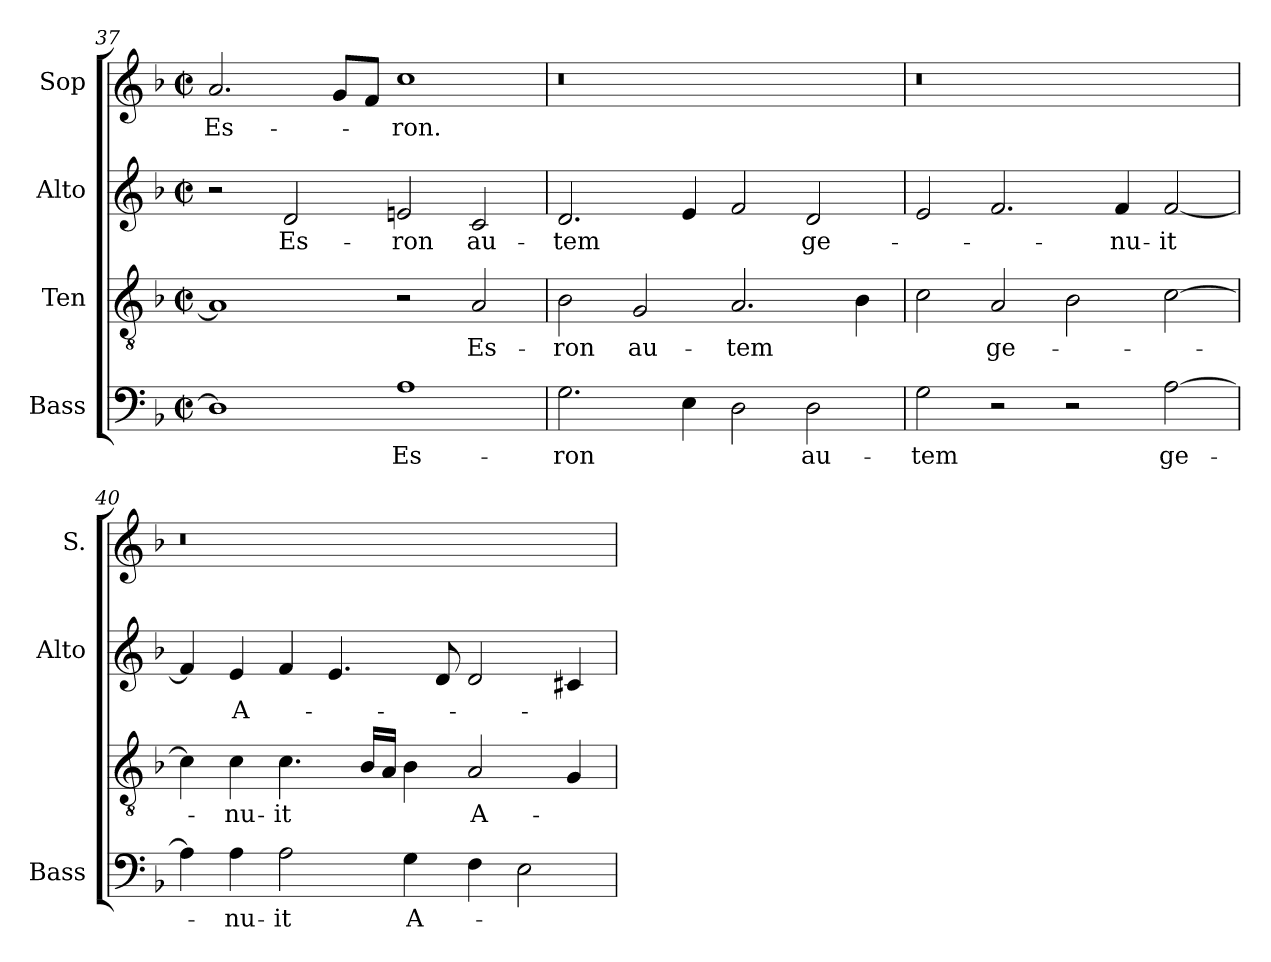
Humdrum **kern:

**kern	**text	**kern	**text	**kern	**text	**kern	**text
*part4	*part4	*part3	*part3	*part2	*part2	*part1	*part1
*staff4	*staff4	*staff3	*staff3	*staff2	*staff2	*staff1	*staff1
*I"Bass	*	*I"Ten	*	*I"Alto	*	*I"Sop	*
*I'Bass	*	*	*	*I'Alto	*	*I'S.	*
*clefF4	*	*clefGv2	*	*clefG2	*	*clefG2	*
*k[b-]	*	*k[b-]	*	*k[b-]	*	*k[b-]	*
*F:	*	*F:	*	*F:	*	*F:	*
*M2/2	*	*M2/2	*	*M2/2	*	*M2/2	*
*met(c|)	*	*met(c|)	*	*met(c|)	*	*met(c|)	*
=37	=37	=37	=37	=37	=37	=37	=37
!	!	!	!	!	!	!	!LO:LY:b:cj
1D]	.	1A]	.	2r	.	2.a/	Es-
!	!	!	!	!	!LO:LY:b:cj	!	!
.	.	.	.	2d/	Es-	.	.
.	.	.	.	.	.	8g/L	.
.	.	.	.	.	.	8f/J	.
!	!LO:LY:b:cj	!	!	!	!LO:LY:b:cj	!	!LO:LY:b:cj
1A	Es-	2r	.	2en/	-ron	1cc	-ron.
!	!	!	!LO:LY:b:cj	!	!LO:LY:b:cj	!	!
.	.	2A/	Es-	2c/	au-	.	.
!!LO:LB:g=z
=38	=38	=38	=38	=38	=38	=38	=38
!	!LO:LY:b	!	!LO:LY:b:cj	!	!LO:LY:b	!	!
2.G\	-ron	2B-\	-ron	2.d/	-tem	0r	.
!	!	!	!LO:LY:b:cj	!	!	!	!
.	.	2G/	au-	.	.	.	.
4E\	.	.	.	4e/	.	.	.
!	!	!	!LO:LY:b	!	!	!	!
2D\	.	2.A/	-tem	2f/	.	.	.
!	!LO:LY:b:cj	!	!	!	!LO:LY:b:cj	!	!
2D\	au-	.	.	2d/	ge-	.	.
.	.	4B-\	.	.	.	.	.
=39	=39	=39	=39	=39	=39	=39	=39
!	!LO:LY:b:cj	!	!	!	!	!	!
2G\	-tem	2c\	.	2e/	.	0r	.
!	!	!	!LO:LY:b:cj	!	!	!	!
2r	.	2A/	ge-	2.f/	.	.	.
2r	.	2B-\	.	.	.	.	.
!	!	!	!	!	!LO:LY:b:cj	!	!
.	.	.	.	4f/	-nu-	.	.
!	!LO:LY:b:cj	!	!	!	!LO:LY:b:rj	!	!
[>2A\	ge-	[>2c\	.	[<2f/	-it	.	.
=40	=40	=40	=40	=40	=40	=40	=40
4A\]	.	4c\]	.	4f/]	.	0r	.
!	!LO:LY:b:cj	!	!LO:LY:b:cj	!	!LO:LY:b:cj	!	!
4A\	-nu-	4c\	-nu-	4e/	A-	.	.
!	!LO:LY:b:rj	!	!LO:LY:b:rj	!	!	!	!
2A\	-it	4.c\	-it	4f/	.	.	.
.	.	.	.	4.e/	.	.	.
.	.	16B-/L	.	.	.	.	.
.	.	16A/J	.	.	.	.	.
!	!LO:LY:b:cj	!	!	!	!	!	!
4G\	A-	4B-\	.	.	.	.	.
.	.	.	.	8d/	.	.	.
!	!	!	!LO:LY:b:cj	!	!	!	!
4F\	.	2A/	A-	2d/	.	.	.
2E\	.	.	.	.	.	.	.
.	.	4G/	.	4c#X/	.	.	.
=	=	=	=	=	=	=	=
*-	*-	*-	*-	*-	*-	*-	*-
